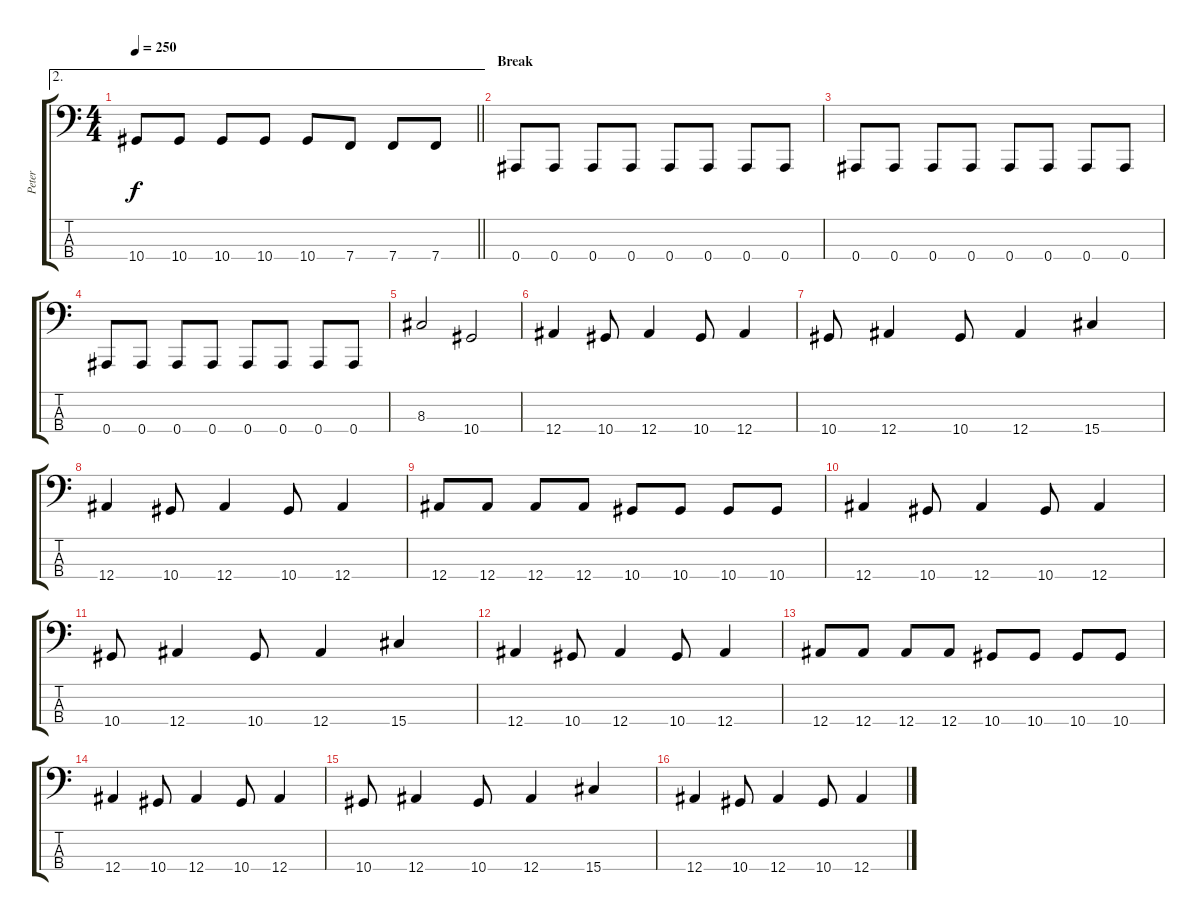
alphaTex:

\track ("Peter" "Peter") {instrument electricbassfinger}
\staff {score tabs}
\tuning (Eb2 Bb1 F1 Bb0) {hide}
\ae 2
\ts (4 4)
\tempo 250
\clef f4
\barLineRight lightlight
\ks c
10.4.8{dy f} 10.4.8 10.4.8 10.4.8 10.4.8 7.4.8 7.4.8 7.4.8 |
\section ("" "Break")
0.4.8 0.4.8 0.4.8 0.4.8 0.4.8 0.4.8 0.4.8 0.4.8 |
0.4.8 0.4.8 0.4.8 0.4.8 0.4.8 0.4.8 0.4.8 0.4.8 |
0.4.8 0.4.8 0.4.8 0.4.8 0.4.8 0.4.8 0.4.8 0.4.8 |
8.3.2 10.4.2 |
12.4.4 10.4.8 12.4.4 10.4.8 12.4.4 |
10.4.8 12.4.4 10.4.8 12.4.4 15.4.4 |
12.4.4 10.4.8 12.4.4 10.4.8 12.4.4 |
12.4.8 12.4.8 12.4.8 12.4.8 10.4.8 10.4.8 10.4.8 10.4.8 |
12.4.4 10.4.8 12.4.4 10.4.8 12.4.4 |
10.4.8 12.4.4 10.4.8 12.4.4 15.4.4 |
12.4.4 10.4.8 12.4.4 10.4.8 12.4.4 |
12.4.8 12.4.8 12.4.8 12.4.8 10.4.8 10.4.8 10.4.8 10.4.8 |
12.4.4 10.4.8 12.4.4 10.4.8 12.4.4 |
10.4.8 12.4.4 10.4.8 12.4.4 15.4.4 |
12.4.4 10.4.8 12.4.4 10.4.8 12.4.4
